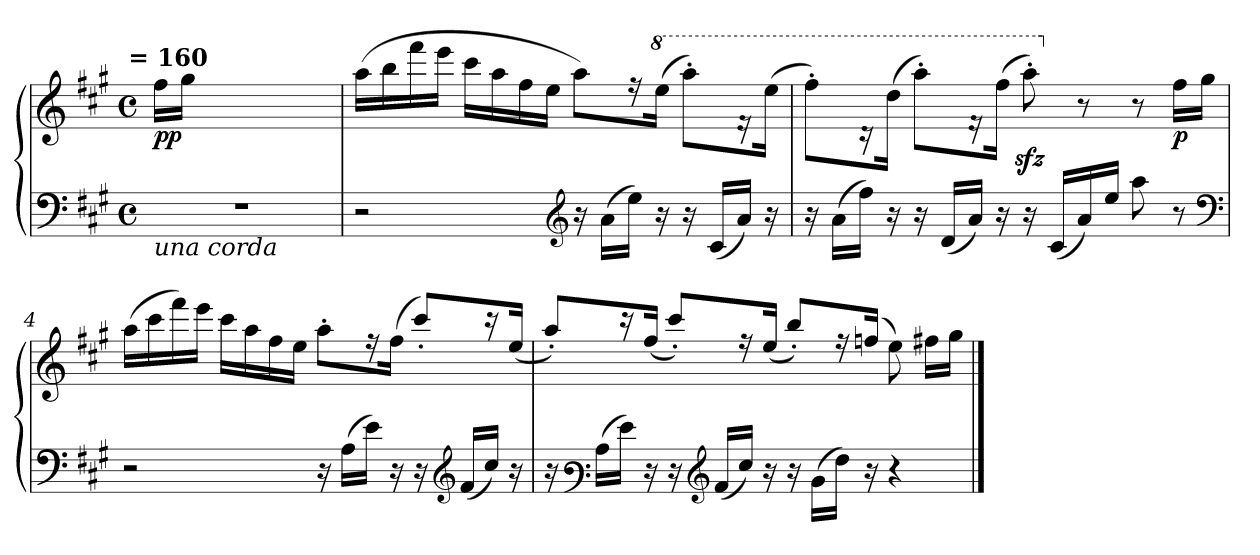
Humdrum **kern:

**kern	**kern	**dynam
*part1	*part1	*part1
*staff2	*staff1	*staff1/2
*clefF4	*clefG2	*
*k[f#c#g#]	*k[f#c#g#]	*
!!LO:TX:omd:t= = 160
*M4/4	*M4/4	*
*met(c)	*met(c)	*
*MM160	*MM160	*
=1	=1	=1
!LO:TX:b:i:t=una corda	!	!
!	!	!LO:DY:b
1r	16ff#\LL	pp
.	16gg#\JJ	.
.	2..ryy	.
=2	=2	=2
2r	(>16aa\LL	.
.	16bb\	.
.	16fff#\	.
.	16eee\JJ	.
.	16ccc#\LL	.
.	16aa\	.
.	16ff#\	.
.	16ee\JJ	.
*clefG2	*	*
16r	8aa\L)	.
(>16a\LL	.	.
16ee\JJ)	16rff	.
*	*8va	*
16r	(>16eee\Jk	.
16r	8aaa'\L)	.
(<16c#/LL	.	.
16a/JJ)	16rff	.
16r	(>16eee\Jk	.
=3	=3	=3
16r	8fff#'\L)	.
(>16a\LL	.	.
16ff#\JJ)	16rdd	.
16r	(>16ddd\Jk	.
16r	8aaa'\L)	.
(<16d/LL	.	.
16a/JJ)	16rff	.
16r	(>16fff#\Jk	.
16r	8aaazz<'\)	.
(<16c#/LL	.	.
*	*X8va	*
16a/)	8r	.
16ee/JJ	.	.
8aa\	8r	.
!	!	!LO:DY:b
8r	16ff#\LL	p
.	16gg#\JJ	.
*clefF4	*	*
!!LO:LB:g=z
=4	=4	=4
2r	(>16aa\LL	.
.	16ccc#\	.
.	16fff#\)	.
.	16eee\JJ	.
.	16ccc#\LL	.
.	16aa\	.
.	16ff#\	.
.	16ee\JJ	.
16r	8aa'\L	.
(>16A\LL	.	.
16e\JJ)	16rff	.
16r	(>16ff#\Jk	.
16r	8ccc#'/L)	.
*clefG2	*	*
(<16f#/LL	.	.
16cc#/JJ)	16rccc	.
16r	(<16ee/Jk	.
=5	=5	=5
16r	8aa'/L)	.
*clefF3	*	*
(>16c#\LL	.	.
16g#\JJ)	16rccc	.
16r	(<16ff#/Jk	.
16r	8ccc#'/L)	.
*clefG2	*	*
(<16f#/LL	.	.
16cc#/JJ)	16rff	.
16r	(<16ee/Jk	.
16r	8bb'/L)	.
(>16g#\LL	.	.
16dd\JJ)	16r	.
16r	(>16ffn/Jk	.
4r	8ee\)	.
.	16ff#X\LL	.
.	16gg#\JJ	.
==	==	==
*-	*-	*-
